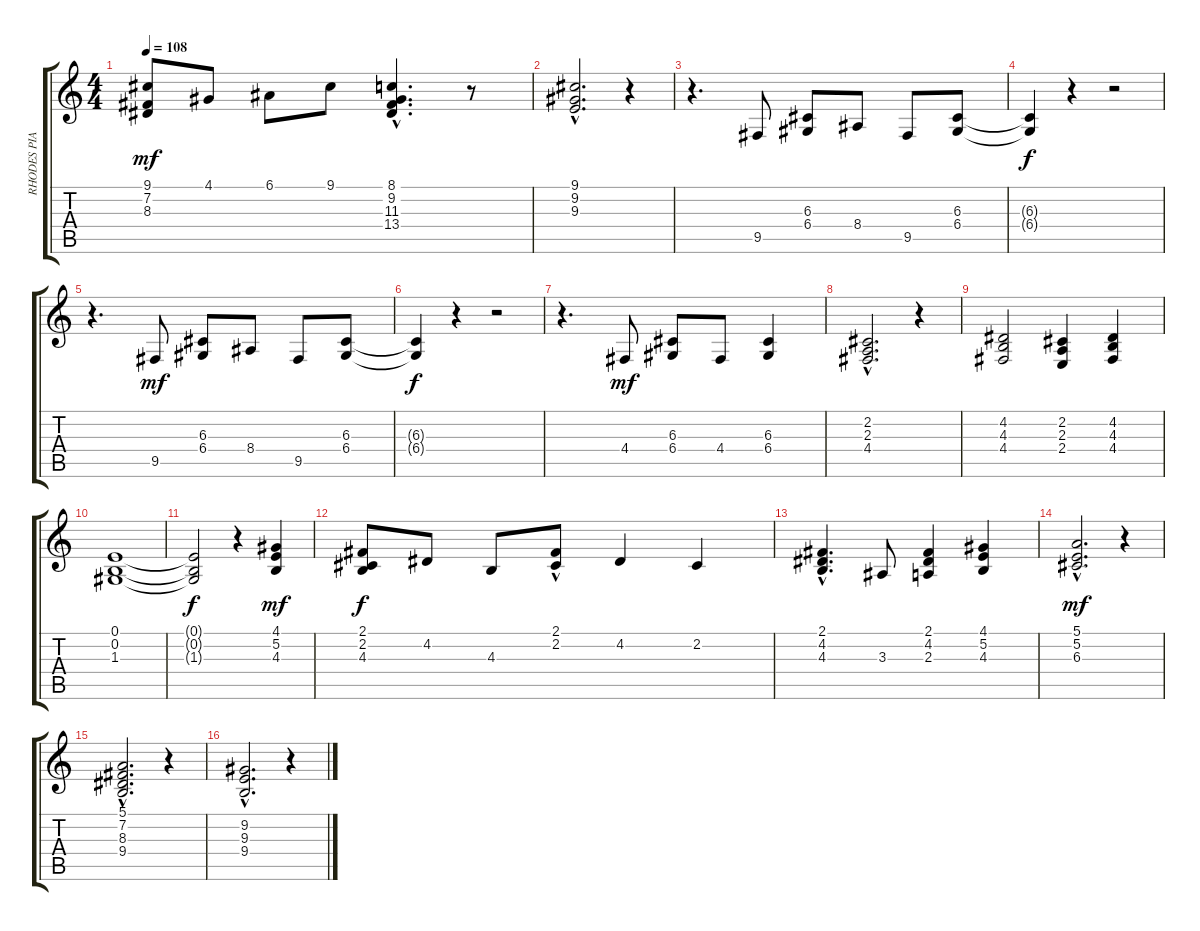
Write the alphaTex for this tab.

\track ("RHODES PIANO" "RHODES PIA") {instrument electricpiano2}
\staff {score tabs}
\tuning (E4 B3 G3 D3 A2 E2) {hide}
\ts (4 4)
\tempo 108
\clef g2
\ks c
(9.1 7.2 8.3).8{dy mf} 4.1.8 6.1.8 9.1.8 (8.1{hac} 9.2{hac} 11.3{hac} 13.4{hac}).4{d} r.8 |
(9.1{hac} 9.2{hac} 9.3{hac}).2{d} r.4 |
r.4{d} 9.5.8 (6.3 6.4).8 8.4.8 9.5.8 (6.3 6.4).8 |
(6.3{t} 6.4{t}).4{dy f} r.4 r.2 |
r.4{d} 9.5.8{dy mf} (6.3 6.4).8 8.4.8 9.5.8 (6.3 6.4).8 |
(6.3{t} 6.4{t}).4{dy f} r.4 r.2 |
r.4{d} 4.4.8{dy mf} (6.3 6.4).8 4.4.8 (6.3 6.4).4 |
(2.2{hac} 2.3{hac} 4.4{hac}).2{d} r.4 |
(4.2 4.3 4.4).2 (2.2 2.3 2.4).4 (4.2 4.3 4.4).4 |
(0.1 0.2 1.3).1 |
(0.1{t} 0.2{t} 1.3{t}).2{dy f} r.4 (4.1 5.2 4.3).4{dy mf} |
(2.1 2.2 4.3).8{dy f} 4.2.8 4.3.8 (2.1{hac} 2.2).8 4.2.4 2.2.4 |
(2.1{hac} 4.2{hac} 4.3{hac}).4{d} 3.3.8 (2.1 4.2 2.3).4 (4.1 5.2 4.3).4 |
(5.1{hac} 5.2{hac} 6.3{hac}).2{d dy mf} r.4 |
(5.1{hac} 7.2{hac} 8.3{hac} 9.4{hac}).2{d} r.4 |
(9.2{hac} 9.3{hac} 9.4{hac}).2{d} r.4
